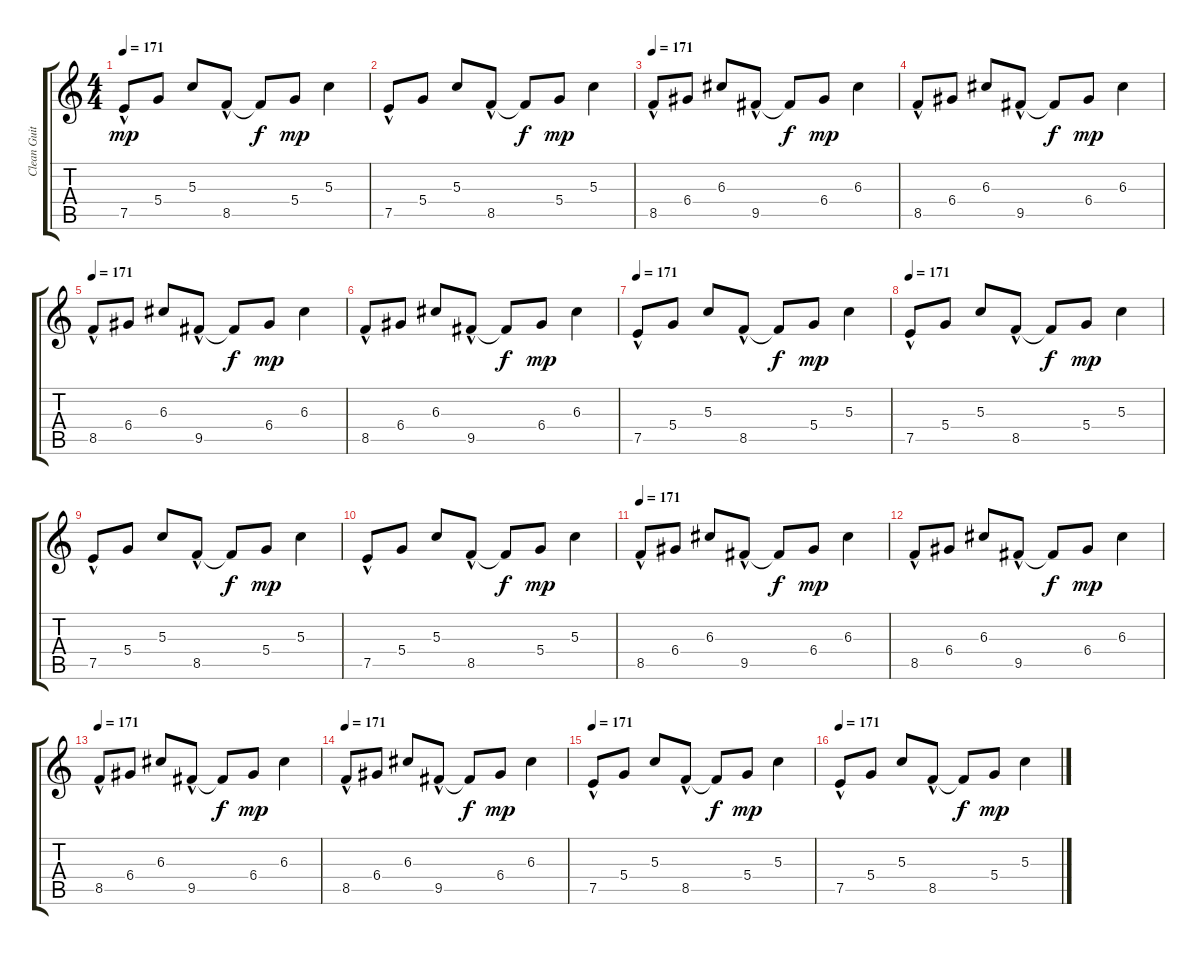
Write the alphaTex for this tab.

\track ("Clean Guitar" "Clean Guit") {instrument electricguitarclean}
\staff {score tabs}
\tuning (E4 B3 G3 D3 A2 E2) {hide}
\ts (4 4)
\tempo 171
\clef g2
\ks c
7.5{hac}.8{dy mp} 5.4.8 5.3.8 8.5{hac}.8 8.5{t}.8{dy f} 5.4.8{dy mp} 5.3.4 |
7.5{hac}.8 5.4.8 5.3.8 8.5{hac}.8 8.5{t}.8{dy f} 5.4.8{dy mp} 5.3.4 |
\tempo 171
8.5{hac}.8 6.4.8 6.3.8 9.5{hac}.8 9.5{t}.8{dy f} 6.4.8{dy mp} 6.3.4 |
8.5{hac}.8 6.4.8 6.3.8 9.5{hac}.8 9.5{t}.8{dy f} 6.4.8{dy mp} 6.3.4 |
\tempo 171
8.5{hac}.8 6.4.8 6.3.8 9.5{hac}.8 9.5{t}.8{dy f} 6.4.8{dy mp} 6.3.4 |
8.5{hac}.8 6.4.8 6.3.8 9.5{hac}.8 9.5{t}.8{dy f} 6.4.8{dy mp} 6.3.4 |
\tempo 171
7.5{hac}.8 5.4.8 5.3.8 8.5{hac}.8 8.5{t}.8{dy f} 5.4.8{dy mp} 5.3.4 |
\tempo 171
7.5{hac}.8 5.4.8 5.3.8 8.5{hac}.8 8.5{t}.8{dy f} 5.4.8{dy mp} 5.3.4 |
7.5{hac}.8 5.4.8 5.3.8 8.5{hac}.8 8.5{t}.8{dy f} 5.4.8{dy mp} 5.3.4 |
7.5{hac}.8 5.4.8 5.3.8 8.5{hac}.8 8.5{t}.8{dy f} 5.4.8{dy mp} 5.3.4 |
\tempo 171
8.5{hac}.8 6.4.8 6.3.8 9.5{hac}.8 9.5{t}.8{dy f} 6.4.8{dy mp} 6.3.4 |
8.5{hac}.8 6.4.8 6.3.8 9.5{hac}.8 9.5{t}.8{dy f} 6.4.8{dy mp} 6.3.4 |
\tempo 171
8.5{hac}.8 6.4.8 6.3.8 9.5{hac}.8 9.5{t}.8{dy f} 6.4.8{dy mp} 6.3.4 |
\tempo 171
8.5{hac}.8 6.4.8 6.3.8 9.5{hac}.8 9.5{t}.8{dy f} 6.4.8{dy mp} 6.3.4 |
\tempo 171
7.5{hac}.8 5.4.8 5.3.8 8.5{hac}.8 8.5{t}.8{dy f} 5.4.8{dy mp} 5.3.4 |
\tempo 171
7.5{hac}.8 5.4.8 5.3.8 8.5{hac}.8 8.5{t}.8{dy f} 5.4.8{dy mp} 5.3.4
